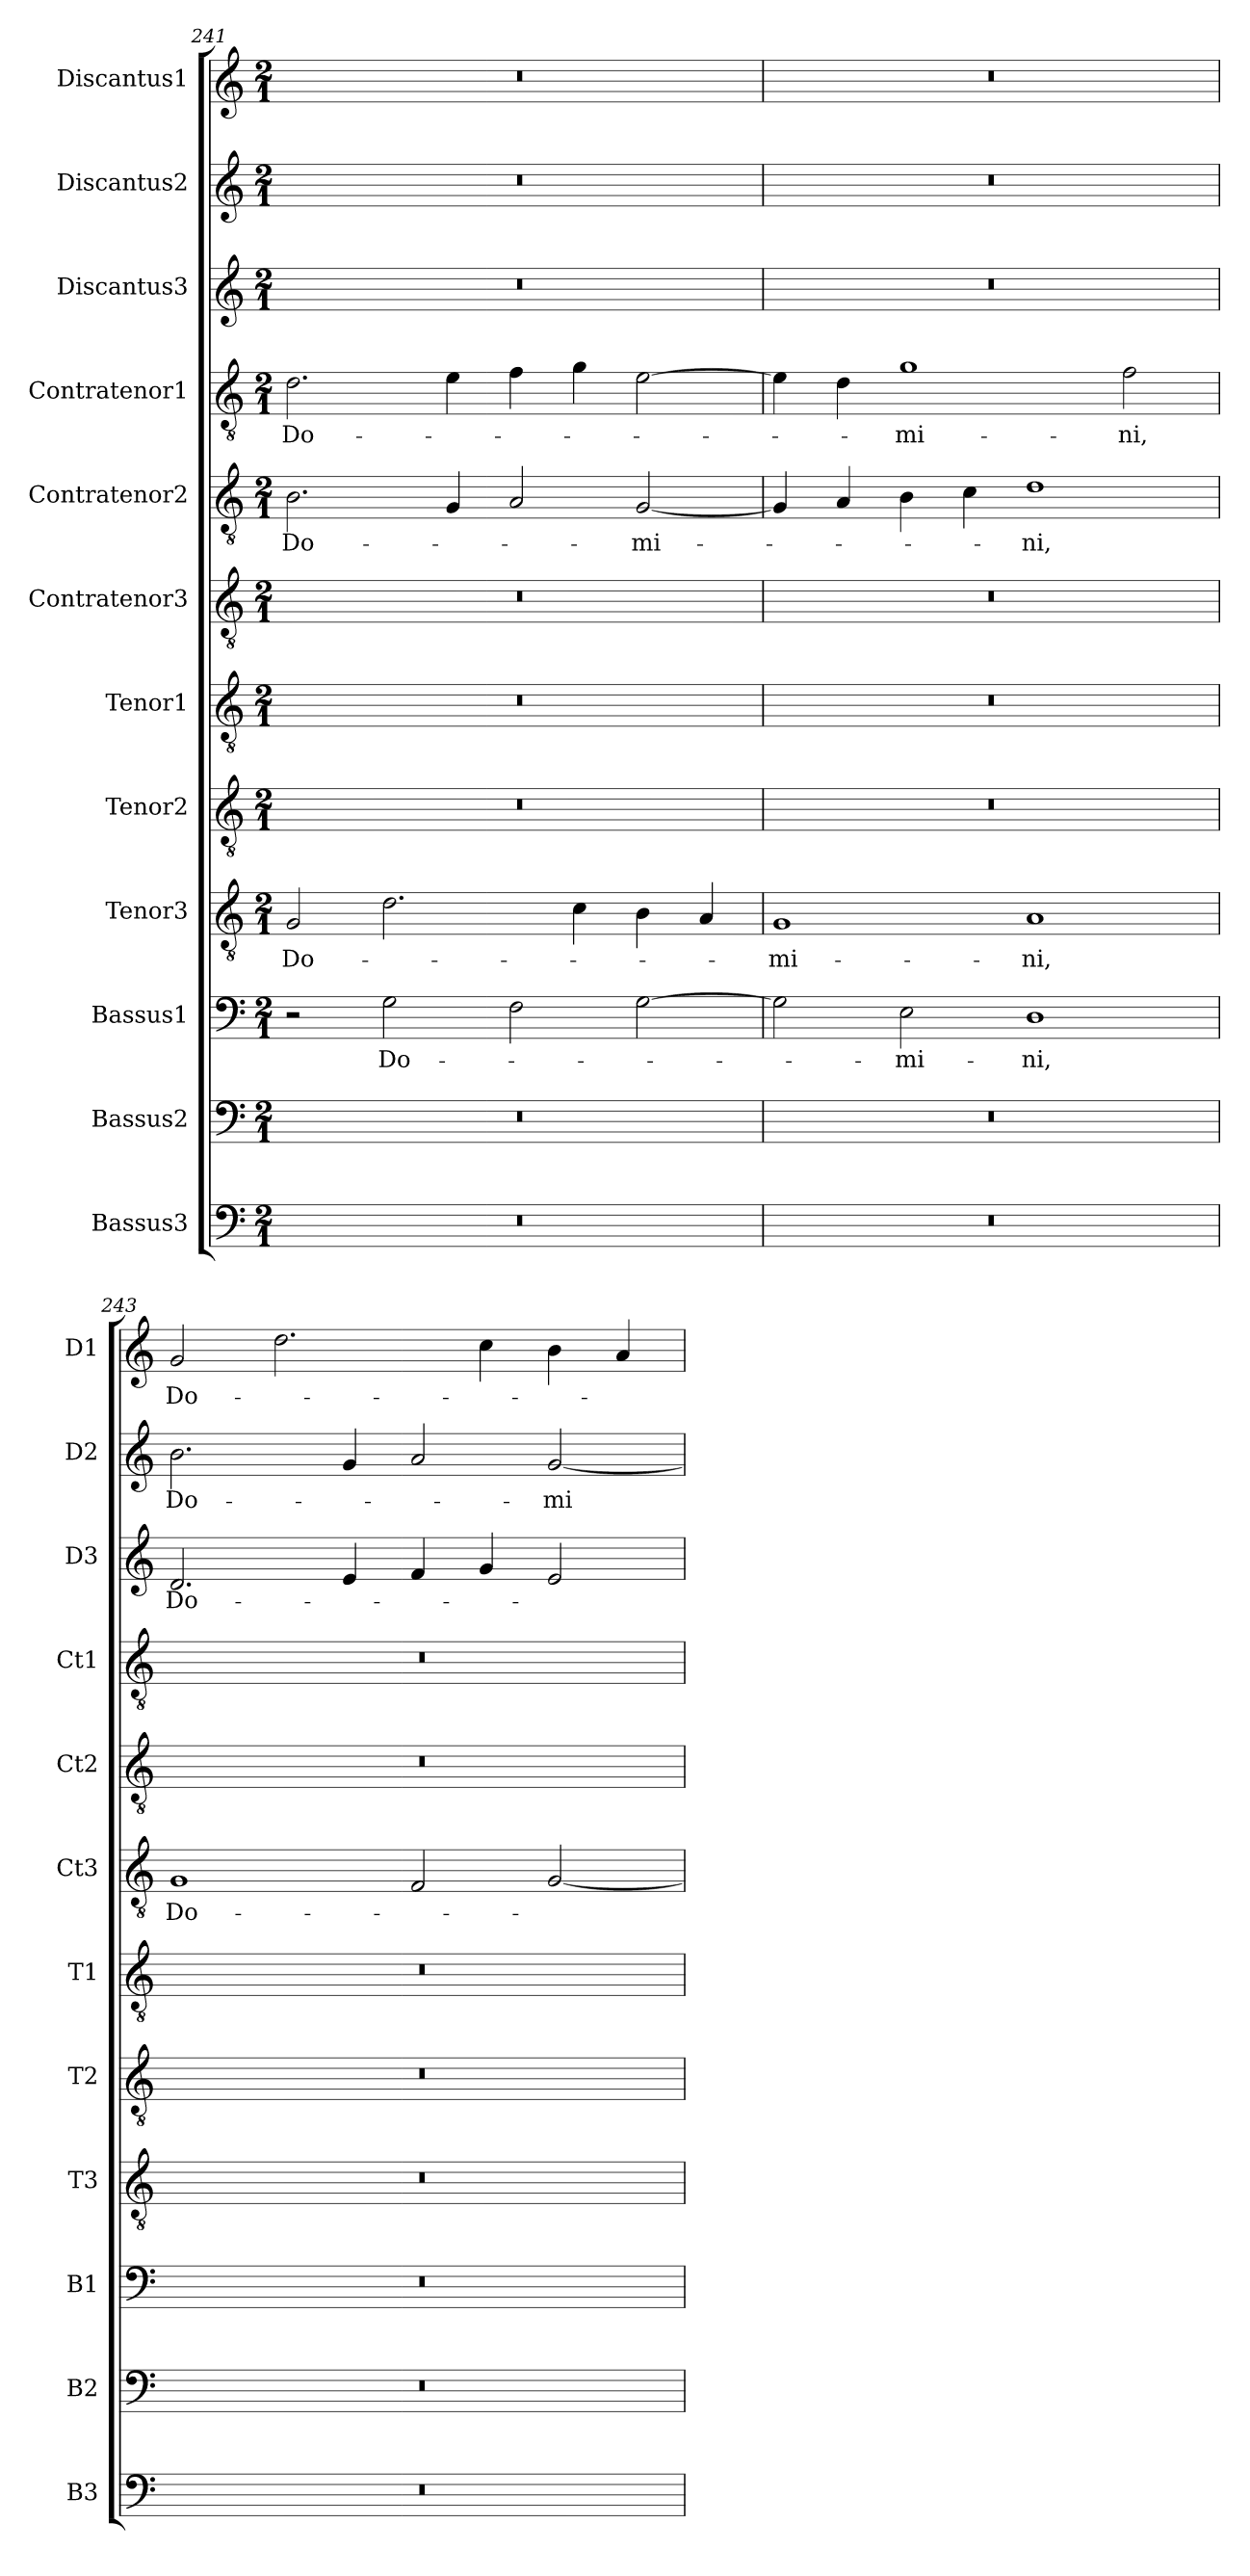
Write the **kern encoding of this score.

**kern	**kern	**kern	**text	**kern	**text	**kern	**kern	**kern	**text	**kern	**text	**kern	**text	**kern	**text	**kern	**text	**kern	**text
*part12	*part11	*part10	*part10	*part9	*part9	*part8	*part7	*part6	*part6	*part5	*part5	*part4	*part4	*part3	*part3	*part2	*part2	*part1	*part1
*staff12	*staff11	*staff10	*staff10	*staff9	*staff9	*staff8	*staff7	*staff6	*staff6	*staff5	*staff5	*staff4	*staff4	*staff3	*staff3	*staff2	*staff2	*staff1	*staff1
*I"Bassus3	*I"Bassus2	*I"Bassus1	*	*I"Tenor3	*	*I"Tenor2	*I"Tenor1	*I"Contratenor3	*	*I"Contratenor2	*	*I"Contratenor1	*	*I"Discantus3	*	*I"Discantus2	*	*I"Discantus1	*
*I'B3	*I'B2	*I'B1	*	*I'T3	*	*I'T2	*I'T1	*I'Ct3	*	*I'Ct2	*	*I'Ct1	*	*I'D3	*	*I'D2	*	*I'D1	*
*clefF4	*clefF4	*clefF4	*	*clefGv2	*	*clefGv2	*clefGv2	*clefGv2	*	*clefGv2	*	*clefGv2	*	*clefG2	*	*clefG2	*	*clefG2	*
*k[]	*k[]	*k[]	*	*k[]	*	*k[]	*k[]	*k[]	*	*k[]	*	*k[]	*	*k[]	*	*k[]	*	*k[]	*
*M2/1	*M2/1	*M2/1	*	*M2/1	*	*M2/1	*M2/1	*M2/1	*	*M2/1	*	*M2/1	*	*M2/1	*	*M2/1	*	*M2/1	*
=241	=241	=241	=241	=241	=241	=241	=241	=241	=241	=241	=241	=241	=241	=241	=241	=241	=241	=241	=241
0r	0r	2r	.	2G/	Do-	0r	0r	0r	.	2.B\	Do-	2.d\	Do-	0r	.	0r	.	0r	.
.	.	2G\	Do-	2.d\	.	.	.	.	.	.	.	.	.	.	.	.	.	.	.
.	.	.	.	.	.	.	.	.	.	4G/	.	4e\	.	.	.	.	.	.	.
.	.	2F\	.	.	.	.	.	.	.	2A/	.	4f\	.	.	.	.	.	.	.
.	.	.	.	4c\	.	.	.	.	.	.	.	4g\	.	.	.	.	.	.	.
.	.	[2G\	.	4B\	.	.	.	.	.	[2G/	-mi-	[2e\	.	.	.	.	.	.	.
.	.	.	.	4A/	.	.	.	.	.	.	.	.	.	.	.	.	.	.	.
=242	=242	=242	=242	=242	=242	=242	=242	=242	=242	=242	=242	=242	=242	=242	=242	=242	=242	=242	=242
0r	0r	2G\]	.	1G/	-mi-	0r	0r	0r	.	4G/]	.	4e\]	.	0r	.	0r	.	0r	.
.	.	.	.	.	.	.	.	.	.	4A/	.	4d\	.	.	.	.	.	.	.
.	.	2E\	-mi-	.	.	.	.	.	.	4B\	.	1g\	-mi-	.	.	.	.	.	.
.	.	.	.	.	.	.	.	.	.	4c\	.	.	.	.	.	.	.	.	.
.	.	1D\	-ni,	1A/	-ni,	.	.	.	.	1d\	-ni,	.	.	.	.	.	.	.	.
.	.	.	.	.	.	.	.	.	.	.	.	2f\	-ni,	.	.	.	.	.	.
=243	=243	=243	=243	=243	=243	=243	=243	=243	=243	=243	=243	=243	=243	=243	=243	=243	=243	=243	=243
0r	0r	0r	.	0r	.	0r	0r	1G/	Do-	0r	.	0r	.	2.d/	Do-	2.b\	Do-	2g/	Do-
.	.	.	.	.	.	.	.	.	.	.	.	.	.	.	.	.	.	2.dd\	.
.	.	.	.	.	.	.	.	.	.	.	.	.	.	4e/	.	4g/	.	.	.
.	.	.	.	.	.	.	.	2F/	.	.	.	.	.	4f/	.	2a/	.	.	.
.	.	.	.	.	.	.	.	.	.	.	.	.	.	4g/	.	.	.	4cc\	.
.	.	.	.	.	.	.	.	[2G/	.	.	.	.	.	2e/	.	[2g/	-mi-	4b\	.
.	.	.	.	.	.	.	.	.	.	.	.	.	.	.	.	.	.	4a/	.
=	=	=	=	=	=	=	=	=	=	=	=	=	=	=	=	=	=	=	=
*-	*-	*-	*-	*-	*-	*-	*-	*-	*-	*-	*-	*-	*-	*-	*-	*-	*-	*-	*-
